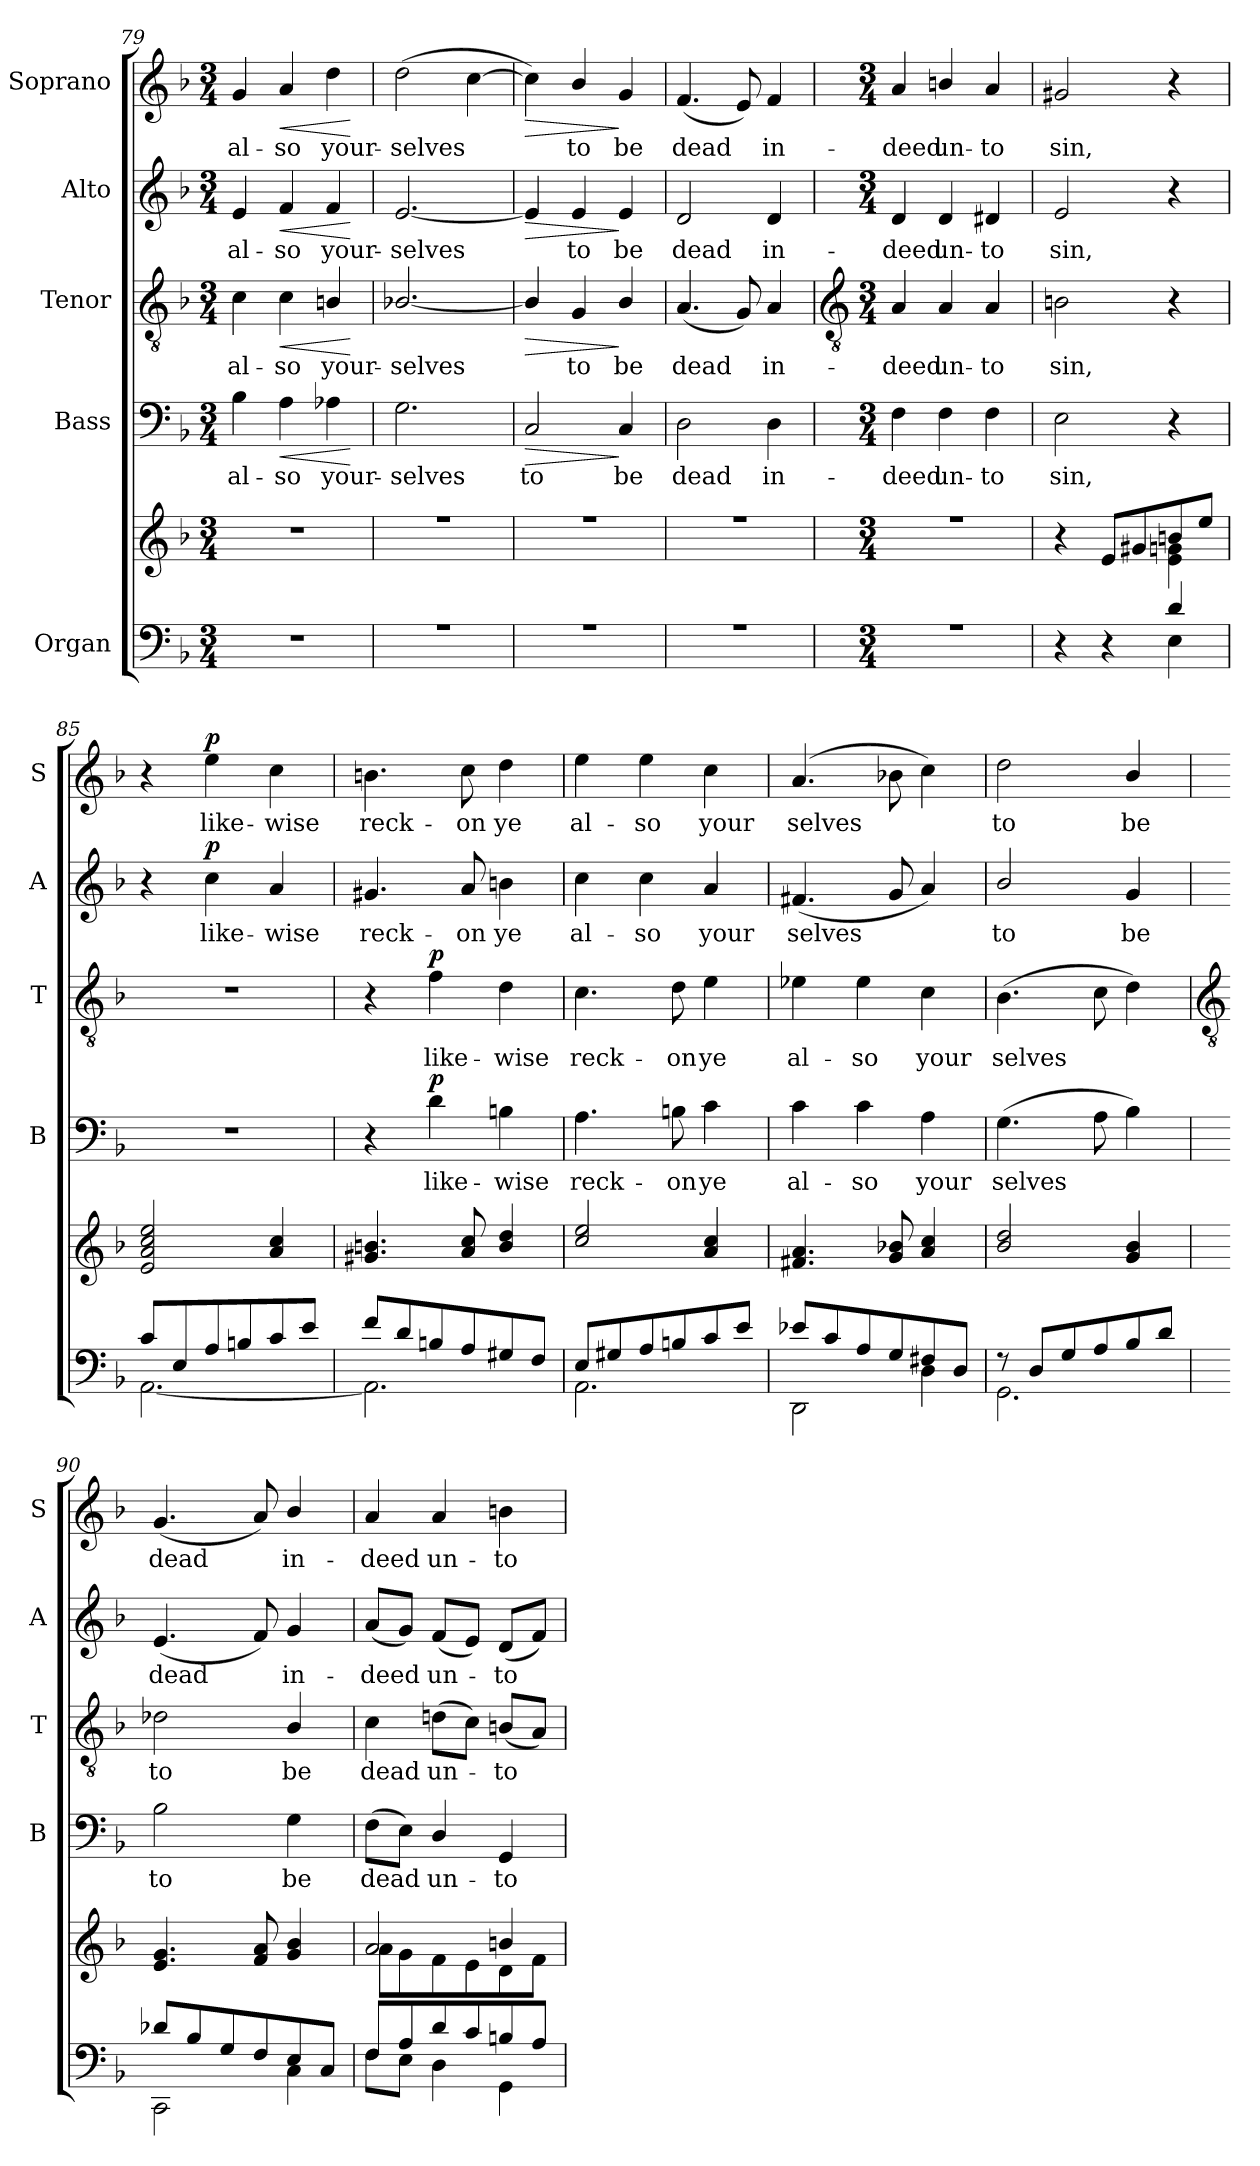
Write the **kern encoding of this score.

**kern	**kern	**kern	**text	**dynam	**kern	**text	**dynam	**kern	**text	**dynam	**kern	**text	**dynam
*part5	*part5	*part4	*part4	*part4	*part3	*part3	*part3	*part2	*part2	*part2	*part1	*part1	*part1
*staff6	*staff5	*staff4	*staff4	*staff4	*staff3	*staff3	*staff3	*staff2	*staff2	*staff2	*staff1	*staff1	*staff1
*I"Organ	*	*I"Bass	*	*	*I"Tenor	*	*	*I"Alto	*	*	*I"Soprano	*	*
*	*	*I'B	*	*	*I'T	*	*	*I'A	*	*	*I'S	*	*
*clefF4	*clefG2	*clefF4	*	*	*clefGv2	*	*	*clefG2	*	*	*clefG2	*	*
*k[b-]	*k[b-]	*k[b-]	*	*	*k[b-]	*	*	*k[b-]	*	*	*k[b-]	*	*
*F:	*F:	*F:	*	*	*F:	*	*	*F:	*	*	*F:	*	*
*M3/4	*M3/4	*M3/4	*	*	*M3/4	*	*	*M3/4	*	*	*M3/4	*	*
=79	=79	=79	=79	=79	=79	=79	=79	=79	=79	=79	=79	=79	=79
*^	*^	*	*	*	*	*	*	*	*	*	*	*	*
!LO:N:vis=1	!LO:N:vis=1	!LO:N:vis=1	!LO:N:vis=1	!	!LO:LY:b	!	!	!LO:LY:b	!	!	!LO:LY:b	!	!	!LO:LY:b	!
2.r	2.ryy	2.r	2.ryy	4B-	al-	.	4c	al-	.	4e	al-	.	4g	al-	.
!	!	!	!	!	!LO:LY:b	!LO:HP:b	!	!LO:LY:b	!LO:HP:b	!	!LO:LY:b	!LO:HP:b	!	!LO:LY:b	!LO:HP:b
.	.	.	.	4A	-so	<	4c	-so	<	4f	-so	<	4a	-so	<
!	!	!	!	!	!LO:LY:b	!	!	!LO:LY:b	!	!	!LO:LY:b	!	!	!LO:LY:b	!
.	.	.	.	4A-X\	your-	.	4Bn/	your-	.	4f	your-	.	4dd	your-	.
*v	*v	*	*	*	*	*	*	*	*	*	*	*	*	*	*
*	*v	*v	*	*	*	*	*	*	*	*	*	*	*	*
.	.	.	.	[	.	.	[	.	.	[	.	.	[
=80	=80	=80	=80	=80	=80	=80	=80	=80	=80	=80	=80	=80	=80
*^	*^	*	*	*	*	*	*	*	*	*	*	*	*
!LO:N:vis=1	!LO:N:vis=1	!LO:N:vis=1	!LO:N:vis=1	!	!LO:LY:b	!	!	!LO:LY:b	!	!	!LO:LY:b	!	!	!LO:LY:b	!
2.r	2.ryy	2.r	2.ryy	2.G\	-selves	.	[2.B-X/	-selves	.	[2.e	-selves	.	(>2dd	-selves	.
.	.	.	.	.	.	.	.	.	.	.	.	.	[4cc	.	.
=81	=81	=81	=81	=81	=81	=81	=81	=81	=81	=81	=81	=81	=81	=81	=81
!LO:N:vis=1	!LO:N:vis=1	!LO:N:vis=1	!LO:N:vis=1	!	!LO:LY:b	!LO:HP:b	!	!	!LO:HP:b	!	!	!LO:HP:b	!	!	!LO:HP:b
2.r	2.ryy	2.r	2.ryy	2C/	to	>	4B-/]	.	>	4e]	.	>	4cc])	.	>
!	!	!	!	!	!	!	!	!LO:LY:b	!	!	!LO:LY:b	!	!	!LO:LY:b	!
.	.	.	.	.	.	.	4G/	to	.	4e/	to	.	4b-/	to	.
!	!	!	!	!	!LO:LY:b	!	!	!LO:LY:b	!	!	!LO:LY:b	!	!	!LO:LY:b	!
.	.	.	.	4C/	be	]	4B-/	be	]	4e	be	]	4g	be	]
=82	=82	=82	=82	=82	=82	=82	=82	=82	=82	=82	=82	=82	=82	=82	=82
!LO:N:vis=1	!LO:N:vis=1	!LO:N:vis=1	!LO:N:vis=1	!	!LO:LY:b	!	!	!LO:LY:b	!	!	!LO:LY:b	!	!	!LO:LY:b	!
2.r	2.ryy	2.r	2.ryy	2D	dead	.	(<4.A	dead	.	2d	dead	.	(<4.f	dead	.
.	.	.	.	.	.	.	8G)	.	.	.	.	.	8e)	.	.
!	!	!	!	!	!LO:LY:b	!	!	!LO:LY:b	!	!	!LO:LY:b	!	!	!LO:LY:b	!
.	.	.	.	4D	in-	.	4A	in-	.	4d	in-	.	4f	in-	.
!!LO:LB:g=z
=83	=83	=83	=83	=83	=83	=83	=83	=83	=83	=83	=83	=83	=83	=83	=83
*	*	*	*	*	*	*	*clefGv2	*	*	*	*	*	*	*	*
*M3/4	*	*M3/4	*	*M3/4	*	*	*M3/4	*	*	*M3/4	*	*	*M3/4	*	*
!LO:N:vis=1	!LO:N:vis=1	!LO:N:vis=1	!LO:N:vis=1	!	!LO:LY:b	!	!	!LO:LY:b	!	!	!LO:LY:b	!	!	!LO:LY:b	!
2.r	2.ryy	2.r	2.ryy	4F	-deed	.	4A	-deed	.	4d	-deed	.	4a	-deed	.
!	!	!	!	!	!LO:LY:b	!	!	!LO:LY:b	!	!	!LO:LY:b	!	!	!LO:LY:b	!
.	.	.	.	4F\	un-	.	4A/	un-	.	4d/	un-	.	4bn/	un-	.
!	!	!	!	!	!LO:LY:b	!	!	!LO:LY:b	!	!	!LO:LY:b	!	!	!LO:LY:b	!
.	.	.	.	4F	-to	.	4A	-to	.	4d#X	-to	.	4a	-to	.
=84	=84	=84	=84	=84	=84	=84	=84	=84	=84	=84	=84	=84	=84	=84	=84
!	!	!	!	!	!LO:LY:b	!	!	!LO:LY:b	!	!	!LO:LY:b	!	!	!LO:LY:b	!
2ryy	4r	4r	2ryy	2E	sin,	.	2Bn	sin,	.	2e	sin,	.	2g#X	sin,	.
.	4r	8e/L	.	.	.	.	.	.	.	.	.	.	.	.	.
.	.	8g#X/	.	.	.	.	.	.	.	.	.	.	.	.	.
4d/	4E\	8bn/	4e\ 4g\	4r	.	.	4r	.	.	4r	.	.	4r	.	.
.	.	8ee/J	.	.	.	.	.	.	.	.	.	.	.	.	.
=85	=85	=85	=85	=85	=85	=85	=85	=85	=85	=85	=85	=85	=85	=85	=85
!	!	!	!	!LO:N:vis=1	!	!	!LO:N:vis=1	!	!	!	!	!	!	!	!
8c/L	[2.AA\	2e/ 2a/ 2cc/ 2ee/	2.ryy	2.r	.	.	2.r	.	.	4r	.	.	4r	.	.
8E/	.	.	.	.	.	.	.	.	.	.	.	.	.	.	.
!	!	!	!	!	!	!	!	!	!	!	!LO:LY:b	!LO:DY:b	!	!LO:LY:b	!LO:DY:b
8A/	.	.	.	.	.	.	.	.	.	4cc	like-	p	4ee	like-	p
8Bn/	.	.	.	.	.	.	.	.	.	.	.	.	.	.	.
!	!	!	!	!	!	!	!	!	!	!	!LO:LY:b	!	!	!LO:LY:b	!
8c/	.	4a/ 4cc/	.	.	.	.	.	.	.	4a	-wise	.	4cc	-wise	.
8e/J	.	.	.	.	.	.	.	.	.	.	.	.	.	.	.
=86	=86	=86	=86	=86	=86	=86	=86	=86	=86	=86	=86	=86	=86	=86	=86
!	!	!	!	!	!	!	!	!	!	!	!LO:LY:b	!	!	!LO:LY:b	!
8f/L	2.AA\]	4.g#X/ 4.bn/	2.ryy	4r	.	.	4r	.	.	4.g#X	reck-	.	4.bn	reck-	.
8d/	.	.	.	.	.	.	.	.	.	.	.	.	.	.	.
!	!	!	!	!	!LO:LY:b	!LO:DY:b	!	!LO:LY:b	!LO:DY:b	!	!	!	!	!	!
8Bn/	.	.	.	4d	like-	p	4f	like-	p	.	.	.	.	.	.
!	!	!	!	!	!	!	!	!	!	!	!LO:LY:b	!	!	!LO:LY:b	!
8A/	.	8a/ 8cc/	.	.	.	.	.	.	.	8a	-on	.	8cc	-on	.
!	!	!	!	!	!LO:LY:b	!	!	!LO:LY:b	!	!	!LO:LY:b	!	!	!LO:LY:b	!
8G#X/	.	4b/ 4dd/	.	4Bn\	-wise	.	4d	-wise	.	4bn	ye	.	4dd	ye	.
8F/J	.	.	.	.	.	.	.	.	.	.	.	.	.	.	.
=87	=87	=87	=87	=87	=87	=87	=87	=87	=87	=87	=87	=87	=87	=87	=87
!	!	!	!	!	!LO:LY:b	!	!	!LO:LY:b	!	!	!LO:LY:b	!	!	!LO:LY:b	!
8E/L	2.AA\	2cc/ 2ee/	2.ryy	4.A	reck-	.	4.c	reck-	.	4cc	al-	.	4ee	al-	.
8G#X/	.	.	.	.	.	.	.	.	.	.	.	.	.	.	.
!	!	!	!	!	!	!	!	!	!	!	!LO:LY:b	!	!	!LO:LY:b	!
8A/	.	.	.	.	.	.	.	.	.	4cc	-so	.	4ee	-so	.
!	!	!	!	!	!LO:LY:b	!	!	!LO:LY:b	!	!	!	!	!	!	!
8Bn/	.	.	.	8Bn	-on	.	8d	-on	.	.	.	.	.	.	.
!	!	!	!	!	!LO:LY:b	!	!	!LO:LY:b	!	!	!LO:LY:b	!	!	!LO:LY:b	!
8c/	.	4a/ 4cc/	.	4c	ye	.	4e	ye	.	4a	your	.	4cc	your	.
8e/J	.	.	.	.	.	.	.	.	.	.	.	.	.	.	.
=88	=88	=88	=88	=88	=88	=88	=88	=88	=88	=88	=88	=88	=88	=88	=88
!	!	!	!	!	!LO:LY:b	!	!	!LO:LY:b	!	!	!LO:LY:b	!	!	!LO:LY:b	!
8e-X/L	2DD\	4.f#X/ 4.a/	2.ryy	4c	al-	.	4e-X	al-	.	(<4.f#X	selves	.	(>4.a	selves	.
8c/	.	.	.	.	.	.	.	.	.	.	.	.	.	.	.
!	!	!	!	!	!LO:LY:b	!	!	!LO:LY:b	!	!	!	!	!	!	!
8A/	.	.	.	4c	-so	.	4e-	-so	.	.	.	.	.	.	.
8G/	.	8g/ 8b-X/	.	.	.	.	.	.	.	8g	.	.	8b-X	.	.
!	!	!	!	!	!LO:LY:b	!	!	!LO:LY:b	!	!	!	!	!	!	!
8F#X/	4D\	4a/ 4cc/	.	4A	your	.	4c	your	.	4a)	.	.	4cc)	.	.
8D/J	.	.	.	.	.	.	.	.	.	.	.	.	.	.	.
=89	=89	=89	=89	=89	=89	=89	=89	=89	=89	=89	=89	=89	=89	=89	=89
!	!	!	!	!	!LO:LY:b	!	!	!LO:LY:b	!	!	!LO:LY:b	!	!	!LO:LY:b	!
8r	2.GG\	2b-/ 2dd/	2.ryy	(>4.G	selves	.	(>4.B-	selves	.	2b-/	to	.	2dd	to	.
8D/L	.	.	.	.	.	.	.	.	.	.	.	.	.	.	.
8G/	.	.	.	.	.	.	.	.	.	.	.	.	.	.	.
8A/	.	.	.	8A	.	.	8c	.	.	.	.	.	.	.	.
!	!	!	!	!	!	!	!	!	!	!	!LO:LY:b	!	!	!LO:LY:b	!
8B-/	.	4g/ 4b-/	.	4B-)	.	.	4d)	.	.	4g/	be	.	4b-/	be	.
8d/J	.	.	.	.	.	.	.	.	.	.	.	.	.	.	.
!!LO:LB:g=z
=90	=90	=90	=90	=90	=90	=90	=90	=90	=90	=90	=90	=90	=90	=90	=90
*	*	*	*	*	*	*	*clefGv2	*	*	*	*	*	*	*	*
!	!	!	!	!	!LO:LY:b	!	!	!LO:LY:b	!	!	!LO:LY:b	!	!	!LO:LY:b	!
8d-X/L	2CC\	4.e/ 4.g/	2.ryy	2B-	to	.	2d-X	to	.	(<4.e	dead	.	(<4.g	dead	.
8B-/	.	.	.	.	.	.	.	.	.	.	.	.	.	.	.
8G/	.	.	.	.	.	.	.	.	.	.	.	.	.	.	.
8F/	.	8f/ 8a/	.	.	.	.	.	.	.	8f)	.	.	8a)	.	.
!	!	!	!	!	!LO:LY:b	!	!	!LO:LY:b	!	!	!LO:LY:b	!	!	!LO:LY:b	!
8E/	4C\	4g/ 4b-/	.	4G\	be	.	4B-/	be	.	4g/	in-	.	4b-/	in-	.
8C/J	.	.	.	.	.	.	.	.	.	.	.	.	.	.	.
=91	=91	=91	=91	=91	=91	=91	=91	=91	=91	=91	=91	=91	=91	=91	=91
!	!	!	!	!	!LO:LY:b	!	!	!LO:LY:b	!	!	!LO:LY:b	!	!	!LO:LY:b	!
8F/L	8F\L	2a/	8a\L	(>8FL	dead	.	4c	dead	.	(<8aL	-deed	.	4a	-deed	.
8A/	8E\J	.	8g\	8EJ)	.	.	.	.	.	8gJ)	.	.	.	.	.
!	!	!	!	!	!LO:LY:b	!	!	!LO:LY:b	!	!	!LO:LY:b	!	!	!LO:LY:b	!
8d/	4D\	.	8f\	4D/	un-	.	(>8dnL	un-	.	(<8fL	un-	.	4a	un-	.
8c/	.	.	8e\	.	.	.	8cJ)	.	.	8eJ)	.	.	.	.	.
!	!	!	!	!	!LO:LY:b	!	!	!LO:LY:b	!	!	!LO:LY:b	!	!	!LO:LY:b	!
8Bn/	4GG\	4bn/	8d\	4GG	-to	.	(<8BnL	to	.	(<8dL	to	.	4bn	-to	.
8A/J	.	.	8f\J	.	.	.	8AJ)	.	.	8fJ)	.	.	.	.	.
*v	*v	*	*	*	*	*	*	*	*	*	*	*	*	*	*
*	*v	*v	*	*	*	*	*	*	*	*	*	*	*	*
=	=	=	=	=	=	=	=	=	=	=	=	=	=
*-	*-	*-	*-	*-	*-	*-	*-	*-	*-	*-	*-	*-	*-
